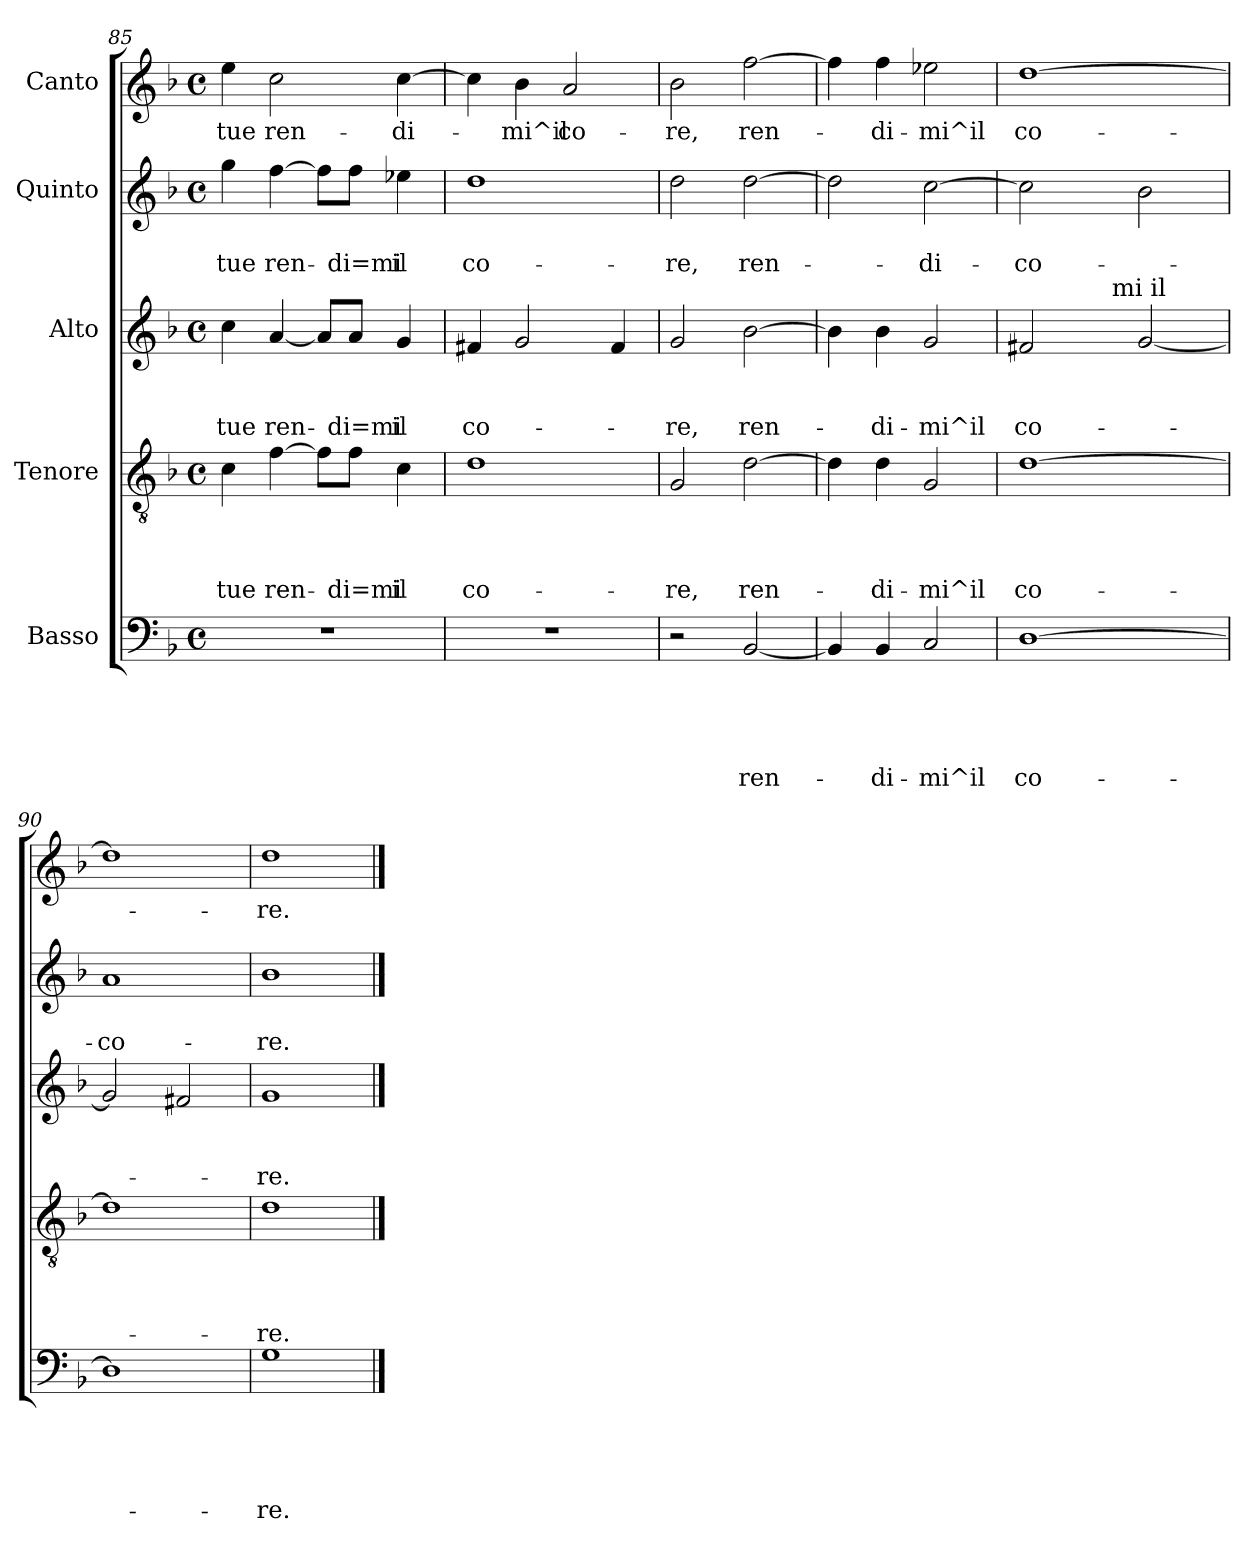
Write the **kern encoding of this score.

**kern	**text	**text	**text	**text	**text	**kern	**text	**text	**text	**text	**kern	**text	**text	**text	**kern	**text	**text	**kern	**text
*part5	*part5	*part5	*part5	*part5	*part5	*part4	*part4	*part4	*part4	*part4	*part3	*part3	*part3	*part3	*part2	*part2	*part2	*part1	*part1
*staff5	*staff5	*staff5	*staff5	*staff5	*staff5	*staff4	*staff4	*staff4	*staff4	*staff4	*staff3	*staff3	*staff3	*staff3	*staff2	*staff2	*staff2	*staff1	*staff1
*I"Basso	*	*	*	*	*	*I"Tenore	*	*	*	*	*I"Alto	*	*	*	*I"Quinto	*	*	*I"Canto	*
*clefF4	*	*	*	*	*	*clefGv2	*	*	*	*	*clefG2	*	*	*	*clefG2	*	*	*clefG2	*
*k[b-]	*	*	*	*	*	*k[b-]	*	*	*	*	*k[b-]	*	*	*	*k[b-]	*	*	*k[b-]	*
*F:	*	*	*	*	*	*F:	*	*	*	*	*F:	*	*	*	*F:	*	*	*F:	*
*M4/4	*	*	*	*	*	*M4/4	*	*	*	*	*M4/4	*	*	*	*M4/4	*	*	*M4/4	*
*met(c)	*	*	*	*	*	*met(c)	*	*	*	*	*met(c)	*	*	*	*met(c)	*	*	*met(c)	*
=85	=85	=85	=85	=85	=85	=85	=85	=85	=85	=85	=85	=85	=85	=85	=85	=85	=85	=85	=85
!	!	!	!	!	!	!	!	!	!	!LO:LY:b	!	!	!	!LO:LY:b	!	!	!LO:LY:b	!	!LO:LY:b
1r	.	.	.	.	.	4c\	.	.	.	tue	4cc\	.	.	tue	4gg\	.	tue	4ee\	tue
!	!	!	!	!	!	!	!	!	!	!LO:LY:b	!	!	!	!LO:LY:b	!	!	!LO:LY:b	!	!LO:LY:b
.	.	.	.	.	.	[>4f\	.	.	.	ren-	[<4a/	.	.	ren-	[>4ff\	.	ren-	2cc\	ren-
.	.	.	.	.	.	8f\L]	.	.	.	.	8a/L]	.	.	.	8ff\L]	.	.	.	.
!	!	!	!	!	!	!	!	!	!	!LO:LY:b	!	!	!	!LO:LY:b	!	!	!LO:LY:b	!	!
.	.	.	.	.	.	8f\J	.	.	.	-di=mi	8a/J	.	.	-di=mi	8ff\J	.	-di=mi	.	.
!	!	!	!	!	!	!	!	!	!	!LO:LY:b	!	!	!	!LO:LY:b	!	!	!LO:LY:b	!	!LO:LY:b
.	.	.	.	.	.	4c\	.	.	.	il	4g/	.	.	il	4ee-X\	.	il	[<4cc\	-di-
!!LO:PB:g=z
=86	=86	=86	=86	=86	=86	=86	=86	=86	=86	=86	=86	=86	=86	=86	=86	=86	=86	=86	=86
!	!	!	!	!	!	!	!	!	!	!LO:LY:b	!	!	!	!LO:LY:b	!	!	!LO:LY:b	!	!
1r	.	.	.	.	.	1d	.	.	.	co-	4f#X/	.	.	co-	1dd	.	co-	4cc\]	.
!	!	!	!	!	!	!	!	!	!	!	!	!	!	!	!	!	!	!	!LO:LY:b
.	.	.	.	.	.	.	.	.	.	.	2g/	.	.	.	.	.	.	4b-\	-mi^il
!	!	!	!	!	!	!	!	!	!	!	!	!	!	!	!	!	!	!	!LO:LY:b
.	.	.	.	.	.	.	.	.	.	.	.	.	.	.	.	.	.	2a/	co-
.	.	.	.	.	.	.	.	.	.	.	4f#/	.	.	.	.	.	.	.	.
=87	=87	=87	=87	=87	=87	=87	=87	=87	=87	=87	=87	=87	=87	=87	=87	=87	=87	=87	=87
!	!	!	!	!	!	!	!	!	!	!LO:LY:b	!	!	!	!LO:LY:b	!	!	!LO:LY:b	!	!LO:LY:b
2r	.	.	.	.	.	2G/	.	.	.	-re,	2g/	.	.	-re,	2dd\	.	-re,	2b-\	-re,
!	!	!	!	!	!LO:LY:b	!	!	!	!	!LO:LY:b	!	!	!	!LO:LY:b	!	!	!LO:LY:b	!	!LO:LY:b
[<2BB-/	.	.	.	.	ren-	[>2d\	.	.	.	ren-	[>2b-\	.	.	ren-	[>2dd\	.	ren-	[>2ff\	ren-
=88	=88	=88	=88	=88	=88	=88	=88	=88	=88	=88	=88	=88	=88	=88	=88	=88	=88	=88	=88
4BB-/]	.	.	.	.	.	4d\]	.	.	.	.	4b-\]	.	.	.	2dd\]	.	.	4ff\]	.
!	!	!	!	!	!LO:LY:b	!	!	!	!	!LO:LY:b	!	!	!	!LO:LY:b	!	!	!	!	!LO:LY:b
4BB-/	.	.	.	.	-di-	4d\	.	.	.	-di-	4b-\	.	.	-di-	.	.	.	4ff\	-di-
!	!	!	!	!	!LO:LY:b	!	!	!	!	!LO:LY:b	!	!	!	!LO:LY:b	!	!	!LO:LY:b	!	!LO:LY:b
2C/	.	.	.	.	-mi^il	2G/	.	.	.	-mi^il	2g/	.	.	-mi^il	[>2cc\	.	-di-	2ee-X\	-mi^il
=89	=89	=89	=89	=89	=89	=89	=89	=89	=89	=89	=89	=89	=89	=89	=89	=89	=89	=89	=89
!	!	!	!	!	!LO:LY:b	!	!	!	!	!LO:LY:b	!	!	!	!LO:LY:b	!	!	!LO:LY:b	!	!LO:LY:b
*	*	*	*	*	*	*	*	*	*	*	*^	*	*	*	*	*	*	*	*
[>1D	.	.	.	.	co-	[>1d	.	.	.	co-	2f#X/	4ryy	.	.	co-	2cc\]	.	-co-	[>1dd	co-
.	.	.	.	.	.	.	.	.	.	.	.	8ryy	.	.	.	.	.	.	.	.
.	.	.	.	.	.	.	.	.	.	.	.	32ryy	.	.	.	.	.	.	.	.
!	!	!	!	!	!	!	!	!	!	!	!	!LO:TX:a:t=mi il	!	!	!	!	!	!	!	!
.	.	.	.	.	.	.	.	.	.	.	.	2ryy	.	.	.	.	.	.	.	.
.	.	.	.	.	.	.	.	.	.	.	[<2g/	.	.	.	.	2b-\	.	.	.	.
.	.	.	.	.	.	.	.	.	.	.	.	16.ryy	.	.	.	.	.	.	.	.
=90	=90	=90	=90	=90	=90	=90	=90	=90	=90	=90	=90	=90	=90	=90	=90	=90	=90	=90	=90	=90
!	!	!	!	!	!	!	!	!	!	!	!	!	!	!	!	!	!	!LO:LY:b	!	!
*	*	*	*	*	*	*	*	*	*	*	*v	*v	*	*	*	*	*	*	*	*
1D]	.	.	.	.	.	1d]	.	.	.	.	2g/]	.	.	.	1a	.	-co-	1dd]	.
.	.	.	.	.	.	.	.	.	.	.	2f#X/	.	.	.	.	.	.	.	.
=91	=91	=91	=91	=91	=91	=91	=91	=91	=91	=91	=91	=91	=91	=91	=91	=91	=91	=91	=91
!	!	!	!	!	!LO:LY:b	!	!	!	!	!LO:LY:b	!	!	!	!LO:LY:b	!	!	!LO:LY:b	!	!LO:LY:b
1G	.	.	.	.	-re.	1d	.	.	.	-re.	1g	.	.	-re.	1b-	.	-re.	1dd	-re.
==	==	==	==	==	==	==	==	==	==	==	==	==	==	==	==	==	==	==	==
*-	*-	*-	*-	*-	*-	*-	*-	*-	*-	*-	*-	*-	*-	*-	*-	*-	*-	*-	*-
